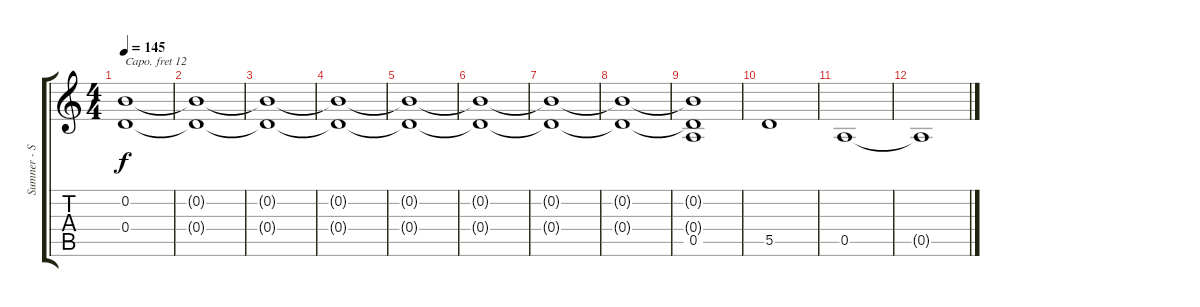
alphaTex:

\track ("Sumner - Synth" "Sumner - S") {instrument synthstrings1}
\staff {score tabs}
\capo 12
\tuning (E4 B3 G3 D3 A2 D2) {hide}
\ts (4 4)
\tempo 145
\clef g2
\ks c
(0.2{t} 0.4{t}).1{dy f} |
(0.2{t} 0.4{t}).1 |
(0.2{t} 0.4{t}).1 |
(0.2{t} 0.4{t}).1 |
(0.2{t} 0.4{t}).1 |
(0.2{t} 0.4{t}).1 |
(0.2{t} 0.4{t}).1 |
(0.2{t} 0.4{t}).1 |
(0.2{t} 0.4{t} 0.5).1 |
5.5.1 |
0.5.1 |
0.5{t}.1
